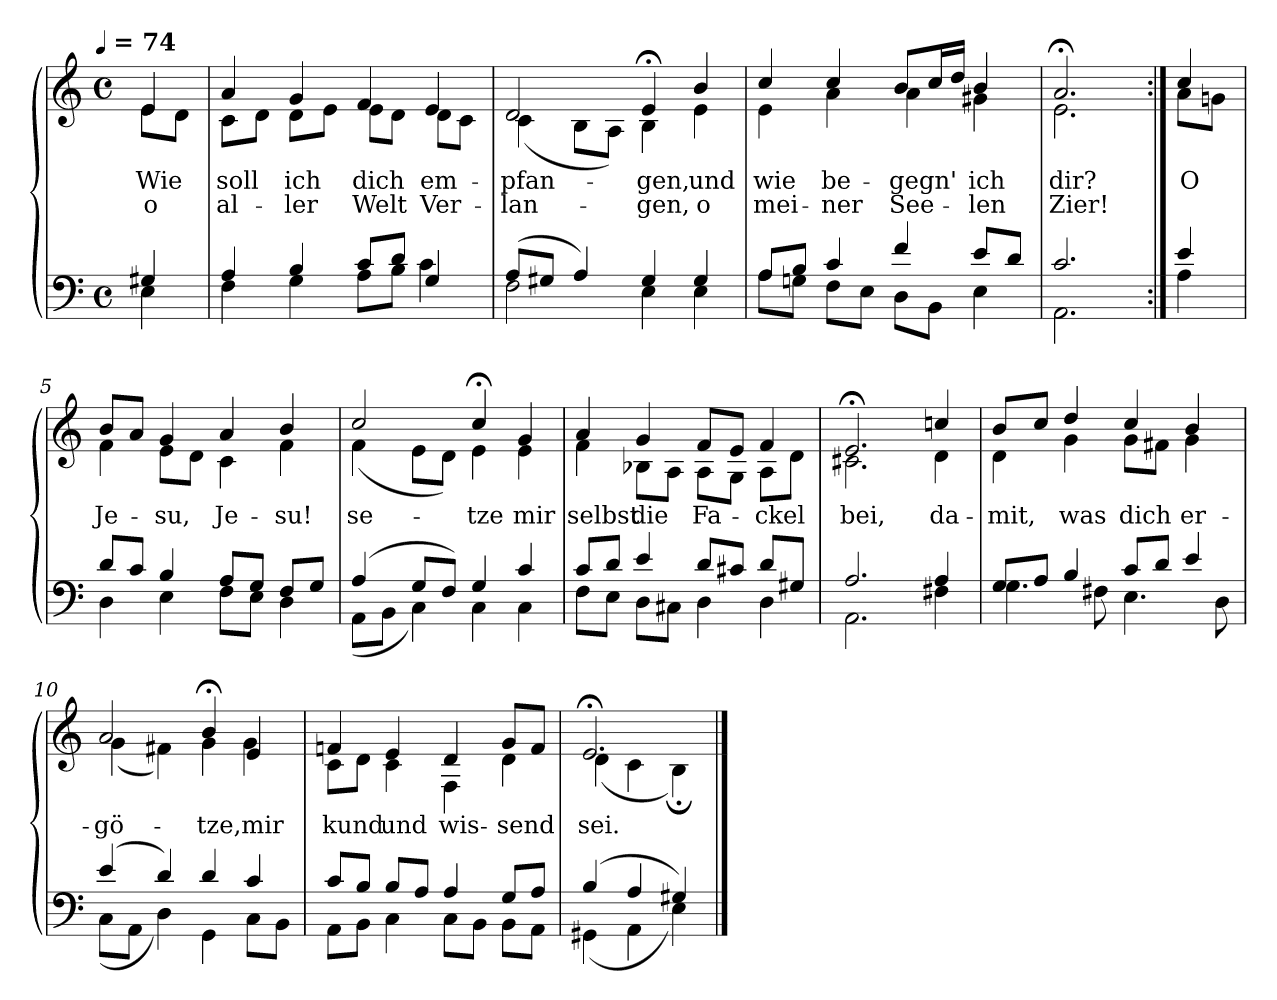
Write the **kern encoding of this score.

**kern	**kern	**text	**text	**dynam
*part1	*part1	*part1	*part1	*part1
*staff2	*staff1	*staff1	*staff1	*staff1/2
*clefF4	*clefG2	*	*	*
!!LO:TX:omd:t=[quarter] = 74
*M4/4	*M4/4	*	*	*
*met(c)	*met(c)	*	*	*
*MM74	*MM74	*	*	*
=	=	=	=	=
*^	*^	*	*	*
4G#X	4E	4e	8eL	Wie	o	.
.	.	.	8dJ	.	.	.
=1	=1	=1	=1	=1	=1	=1
4A	4F	4a	8cL	soll	al-	.
.	.	.	8dJ	.	.	.
4B	4G	4g	8dL	ich	-ler	.
.	.	.	8eJ	.	.	.
8cL	8AL	4f	8eL	dich	Welt	.
8dJ	8BJ	.	8dJ	.	.	.
4G	4c	4e	8dL	em-	Ver-	.
.	.	.	8cJ	.	.	.
=2	=2	=2	=2	=2	=2	=2
*	*	*MM70	*	*	*	*
(8AL	2F	2d	(4c	-pfan-	-lan-	.
8G#XJ	.	.	.	.	.	.
4A)	.	.	8BL	.	.	.
.	.	.	8AJ)	.	.	.
4G#	4E	4e;<	4B	-gen,	gen,	.
4G#	4E	4b	4e	und	o	♩ = 73
=3	=3	=3	=3	=3	=3	=3
8AL	8AL	4cc	4e	wie	mei-	.
8BJ	8GnJ	.	.	.	.	.
4c	8FL	4cc	4a	be-	-ner	.
.	8EJ	.	.	.	.	.
4f	8DL	8bL	4a	-gegn'	See-	.
.	8BBJ	16ccL	.	.	.	.
.	.	16ddJJ	.	.	.	.
8eL	4E	4b	4g#X	ich	-len	♩ = 71
8dJ	.	.	.	.	.	.
=4	=4	=4	=4	=4	=4	=4
2.c	2.AA	2.a;<	2.e	dir?	Zier!	.
!!LO:LB:g=z	!!
=:|!	=:|!	=:|!	=:|!	=:|!	=:|!	=:|!
*	*	*MM74	*	*	*	*
4e	4A	4cc	8aL	O	.	.
.	.	.	8gnJ	.	.	.
=5	=5	=5	=5	=5	=5	=5
8dL	4D	8bL	4f	Je-	.	.
8cJ	.	8aJ	.	.	.	.
4B	4E	4g	8eL	-su,	.	.
.	.	.	8dJ	.	.	.
8AL	8FL	4a	4c	Je-	.	♩ = 75
8GJ	8EJ	.	.	.	.	.
8FL	4D	4b	4f	-su!	.	.
8GJ	.	.	.	.	.	.
=6	=6	=6	=6	=6	=6	=6
(4A	(8AAL	2cc	(4f	se-	.	.
.	8BBJ	.	.	.	.	.
8GL	4C)	.	8eL	.	.	.
8FJ)	.	.	8dJ)	.	.	.
4G	4C	4cc;<	4e	-tze	.	.
4c	4C	4g	4e	mir	.	.
=7	=7	=7	=7	=7	=7	=7
8cL	8FL	4a	4f	selbst	.	.
8dJ	8EJ	.	.	.	.	.
4e	8DL	4g	8B-XL	die	.	.
.	8C#XJ	.	8AJ	.	.	.
8dL	4D	8fL	8AL	Fa-	.	.
8c#XJ	.	8eJ	8GJ	.	.	.
8dL	4D	4f	8AL	-ckel	.	♩ = 72
8G#XJ	.	.	8dJ	.	.	.
=8	=8	=8	=8	=8	=8	=8
2.A	2.AA	2.e;<	2.c#X	bei,	.	.
4A	4F#X	4ccn	4d	da-	.	.
!!LO:LB:g=z	!!
=9	=9	=9	=9	=9	=9	=9
*	*	*MM74	*	*	*	*
8GL	4.G	8bL	4d	-mit,	.	.
8AJ	.	8ccJ	.	.	.	.
4B	.	4dd	4g	was	.	.
.	8F#X	.	.	.	.	.
8cL	4.E	4cc	8gL	dich	.	.
8dJ	.	.	8f#XJ	.	.	.
4e	.	4b	4g	er-	.	.
.	8D	.	.	.	.	.
=10	=10	=10	=10	=10	=10	=10
*	*	*MM73	*	*	*	*
(4e	(8CL	2a	(4g	-gö-	.	.
.	8AAJ	.	.	.	.	.
4d)	4D)	.	4f#X)	.	.	.
4d	4GG	4b;<	4g	-tze,	.	.
4c	8CL	4e	4g	mir	.	.
.	8BBJ	.	.	.	.	.
=11	=11	=11	=11	=11	=11	=11
*	*	*MM71	*	*	*	*
8cL	8AAL	4fn	8cL	kund	.	.
8BJ	8BBJ	.	8dJ	.	.	.
8BL	4C	4e	4c	und	.	.
8AJ	.	.	.	.	.	.
4A	8CL	4d	4F	wis-	.	.
.	8BBJ	.	.	.	.	.
8GL	8BBL	8gL	4d	-send	.	♩ = 70
8AJ	8AAJ	8fJ	.	.	.	.
=12	=12	=12	=12	=12	=12	=12
*	*	*MM69	*	*	*	*
(4B	(4GG#X	2.e;<	(4d	sei.	.	.
4A	4AA	.	4c	.	.	.
4G#X)	4E)	.	4B;)	.	.	.
*v	*v	*	*	*	*	*
*	*v	*v	*	*	*
==	==	==	==	==
*-	*-	*-	*-	*-
